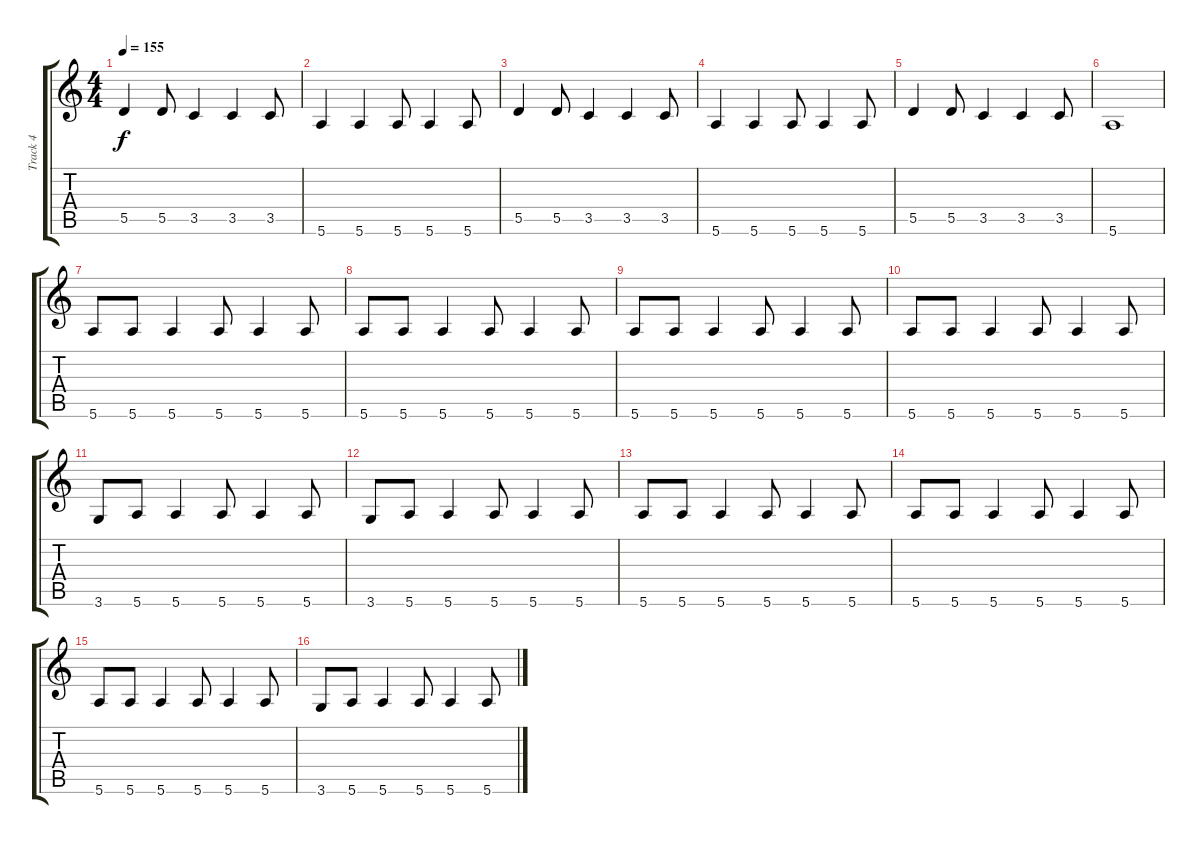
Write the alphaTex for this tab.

\track ("Track 4" "Track 4") {instrument electricbasspick}
\staff {score tabs}
\tuning (E4 B3 G3 D3 A2 E2) {hide}
\ts (4 4)
\tempo 155
\clef g2
\ks c
5.5.4{dy f} 5.5.8 3.5.4 3.5.4 3.5.8 |
5.6.4 5.6.4 5.6.8 5.6.4 5.6.8 |
5.5.4 5.5.8 3.5.4 3.5.4 3.5.8 |
5.6.4 5.6.4 5.6.8 5.6.4 5.6.8 |
5.5.4 5.5.8 3.5.4 3.5.4 3.5.8 |
5.6.1 |
5.6.8 5.6.8 5.6.4 5.6.8 5.6.4 5.6.8 |
5.6.8 5.6.8 5.6.4 5.6.8 5.6.4 5.6.8 |
5.6.8 5.6.8 5.6.4 5.6.8 5.6.4 5.6.8 |
5.6.8 5.6.8 5.6.4 5.6.8 5.6.4 5.6.8 |
3.6.8 5.6.8 5.6.4 5.6.8 5.6.4 5.6.8 |
3.6.8 5.6.8 5.6.4 5.6.8 5.6.4 5.6.8 |
5.6.8 5.6.8 5.6.4 5.6.8 5.6.4 5.6.8 |
5.6.8 5.6.8 5.6.4 5.6.8 5.6.4 5.6.8 |
5.6.8 5.6.8 5.6.4 5.6.8 5.6.4 5.6.8 |
3.6.8 5.6.8 5.6.4 5.6.8 5.6.4 5.6.8
